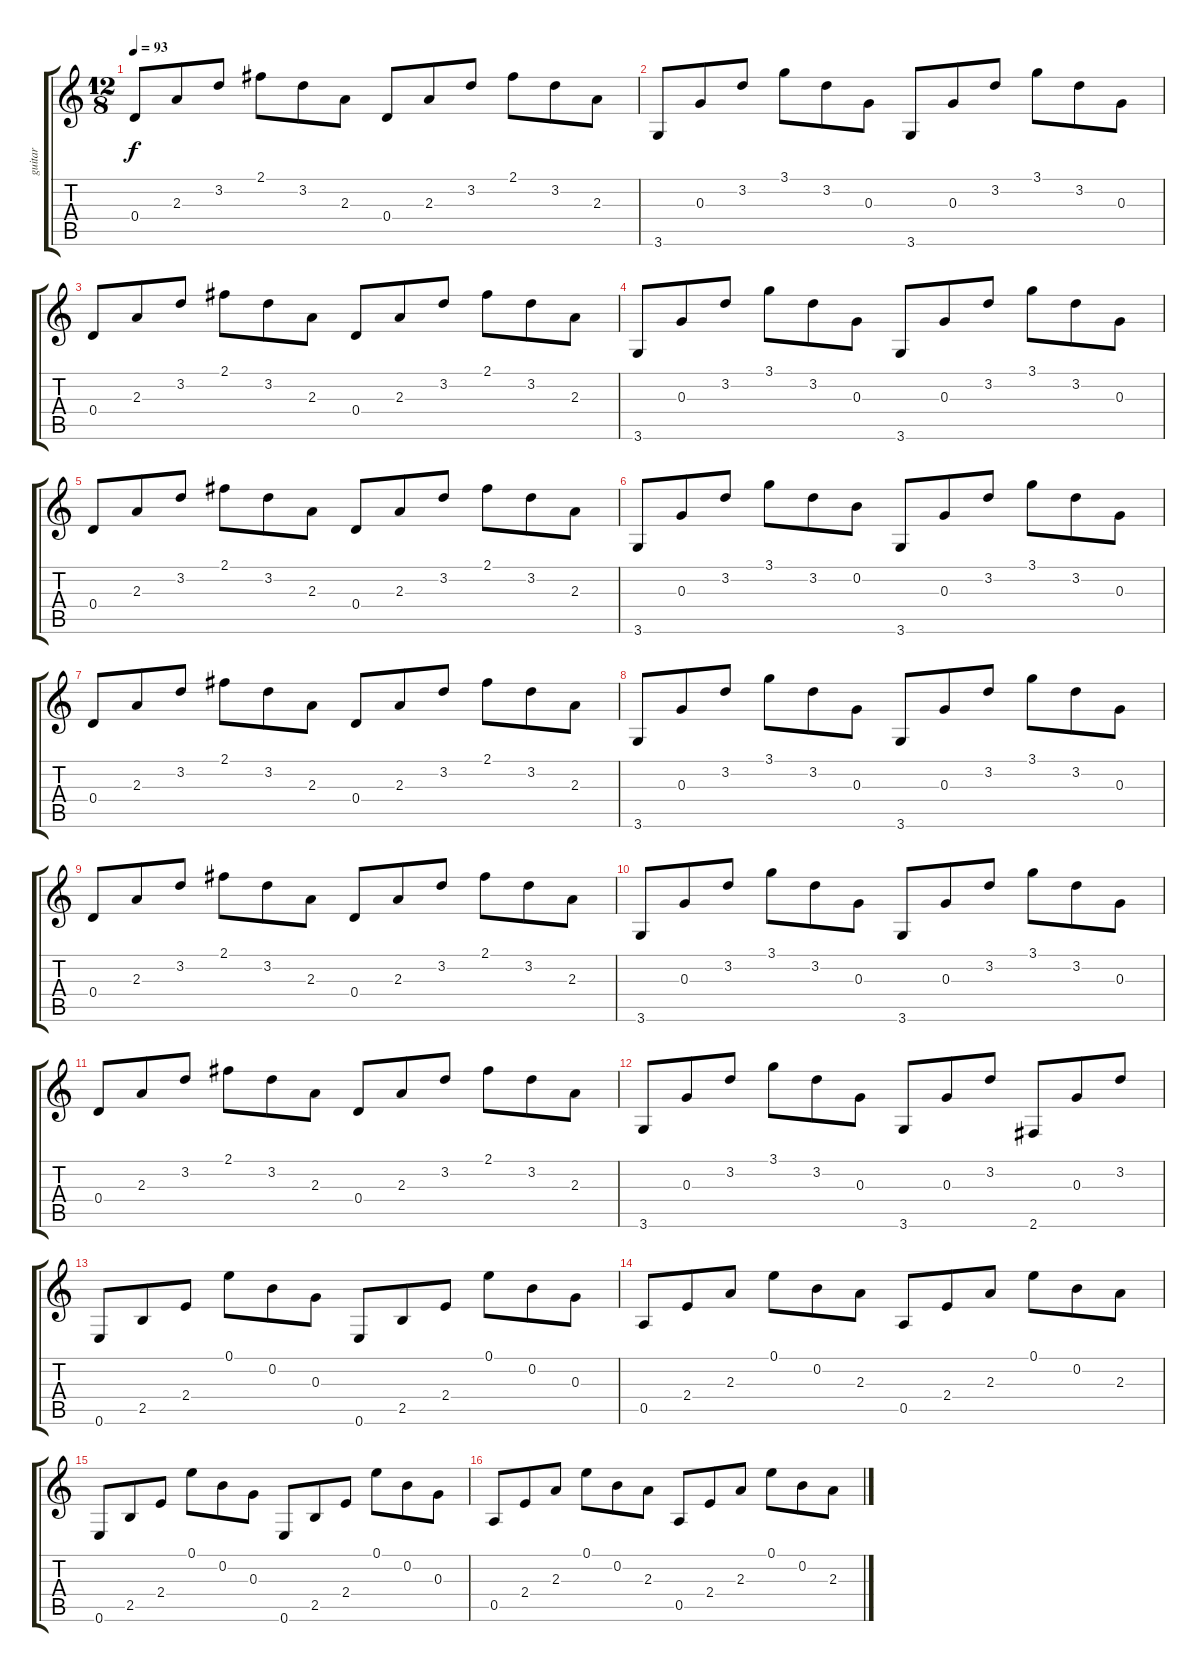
\track ("guitar" "guitar") {instrument acousticguitarsteel}
\staff {score tabs}
\tuning (E4 B3 G3 D3 A2 E2) {hide}
\ts (12 8)
\tempo 93
\clef g2
\ks c
0.4.8{dy f instrument acousticguitarsteel} 2.3.8 3.2.8 2.1.8 3.2.8 2.3.8 0.4.8 2.3.8 3.2.8 2.1.8 3.2.8 2.3.8 |
3.6.8 0.3.8 3.2.8 3.1.8 3.2.8 0.3.8 3.6.8 0.3.8 3.2.8 3.1.8 3.2.8 0.3.8 |
0.4.8 2.3.8 3.2.8 2.1.8 3.2.8 2.3.8 0.4.8 2.3.8 3.2.8 2.1.8 3.2.8 2.3.8 |
3.6.8 0.3.8 3.2.8 3.1.8 3.2.8 0.3.8 3.6.8 0.3.8 3.2.8 3.1.8 3.2.8 0.3.8 |
0.4.8 2.3.8 3.2.8 2.1.8 3.2.8 2.3.8 0.4.8 2.3.8 3.2.8 2.1.8 3.2.8 2.3.8 |
3.6.8 0.3.8 3.2.8 3.1.8 3.2.8 0.2.8 3.6.8 0.3.8 3.2.8 3.1.8 3.2.8 0.3.8 |
0.4.8 2.3.8 3.2.8 2.1.8 3.2.8 2.3.8 0.4.8 2.3.8 3.2.8 2.1.8 3.2.8 2.3.8 |
3.6.8 0.3.8 3.2.8 3.1.8 3.2.8 0.3.8 3.6.8 0.3.8 3.2.8 3.1.8 3.2.8 0.3.8 |
0.4.8 2.3.8 3.2.8 2.1.8 3.2.8 2.3.8 0.4.8 2.3.8 3.2.8 2.1.8 3.2.8 2.3.8 |
3.6.8 0.3.8 3.2.8 3.1.8 3.2.8 0.3.8 3.6.8 0.3.8 3.2.8 3.1.8 3.2.8 0.3.8 |
0.4.8 2.3.8 3.2.8 2.1.8 3.2.8 2.3.8 0.4.8 2.3.8 3.2.8 2.1.8 3.2.8 2.3.8 |
3.6.8 0.3.8 3.2.8 3.1.8 3.2.8 0.3.8 3.6.8 0.3.8 3.2.8 2.6.8 0.3.8 3.2.8 |
0.6.8 2.5.8 2.4.8 0.1.8 0.2.8 0.3.8 0.6.8 2.5.8 2.4.8 0.1.8 0.2.8 0.3.8 |
0.5.8 2.4.8 2.3.8 0.1.8 0.2.8 2.3.8 0.5.8 2.4.8 2.3.8 0.1.8 0.2.8 2.3.8 |
0.6.8 2.5.8 2.4.8 0.1.8 0.2.8 0.3.8 0.6.8 2.5.8 2.4.8 0.1.8 0.2.8 0.3.8 |
0.5.8 2.4.8 2.3.8 0.1.8 0.2.8 2.3.8 0.5.8 2.4.8 2.3.8 0.1.8 0.2.8 2.3.8
